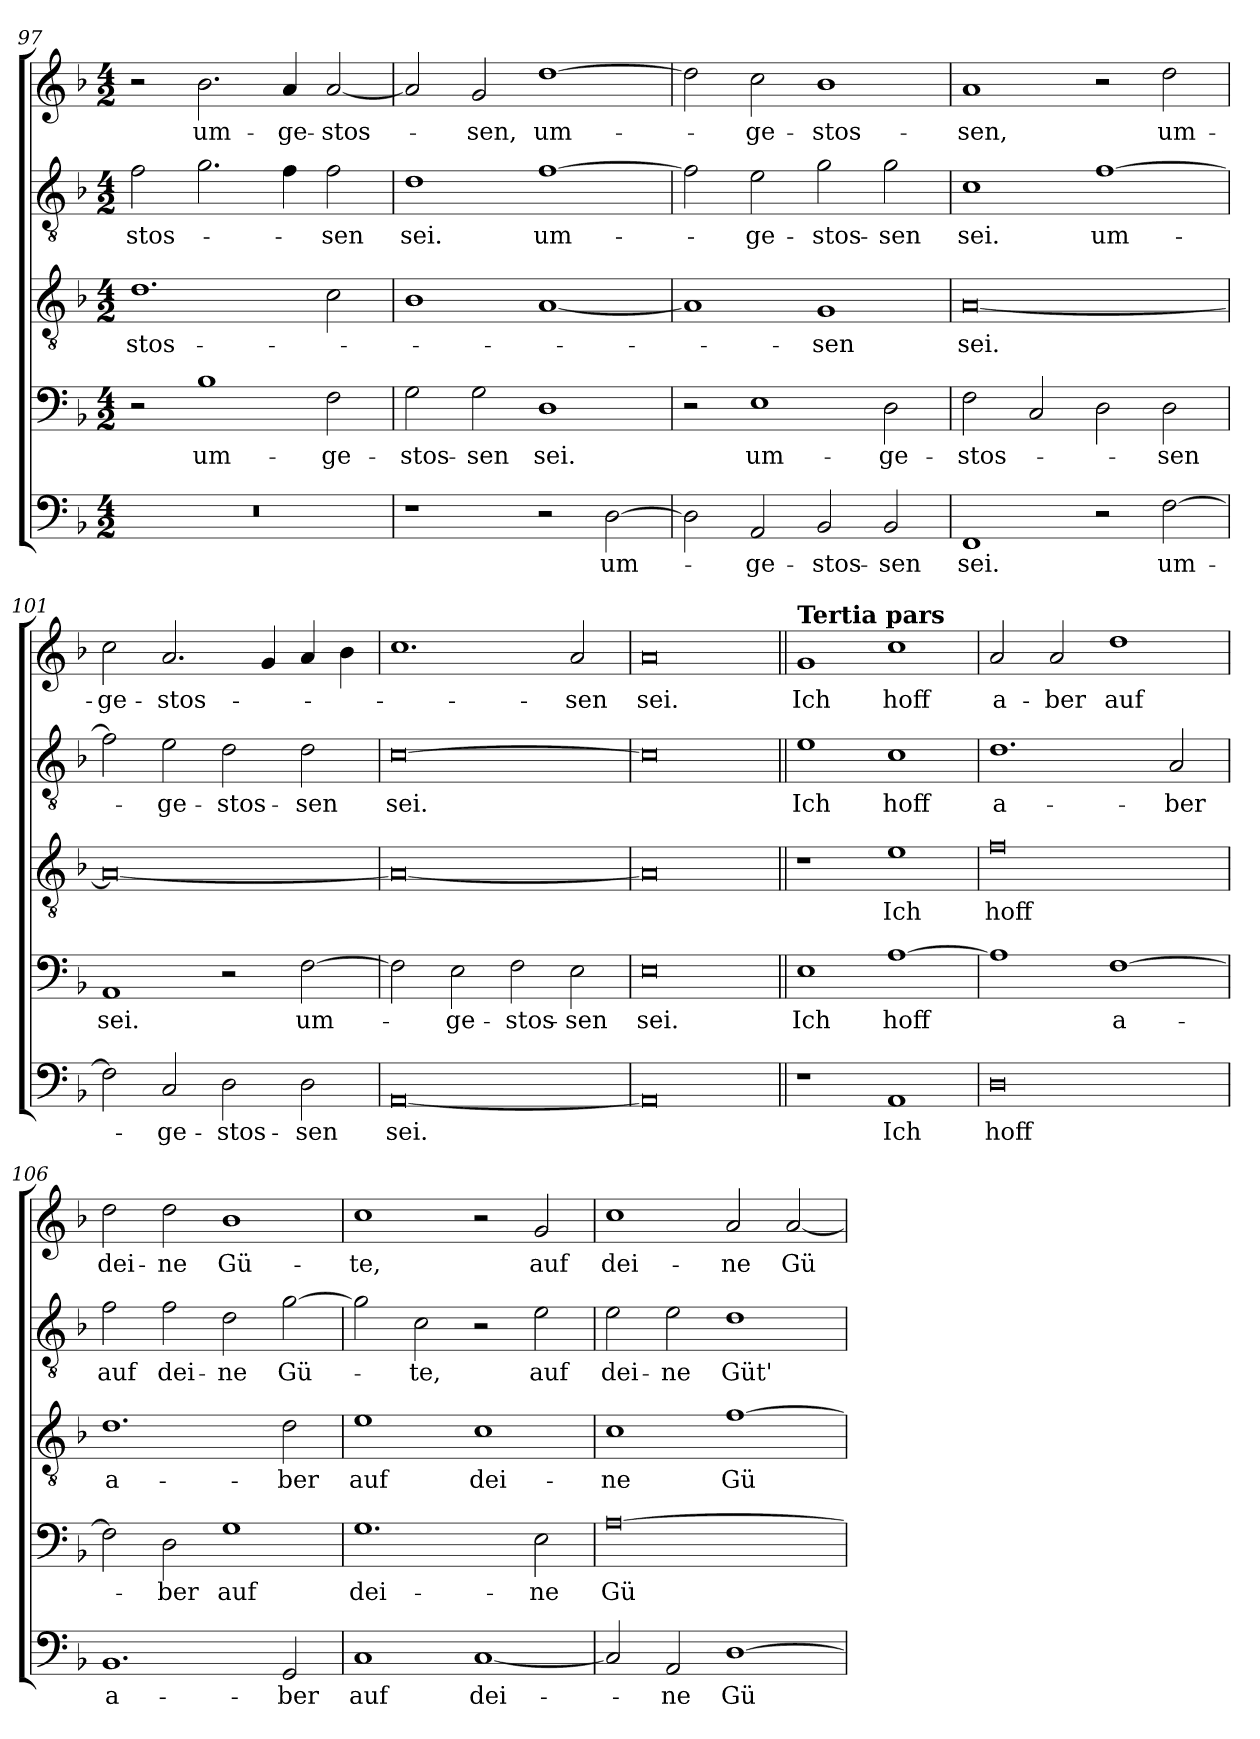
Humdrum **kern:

**kern	**text	**kern	**text	**kern	**text	**kern	**text	**kern	**text
*part5	*part5	*part4	*part4	*part3	*part3	*part2	*part2	*part1	*part1
*staff5	*staff5	*staff4	*staff4	*staff3	*staff3	*staff2	*staff2	*staff1	*staff1
*clefF4	*	*clefF4	*	*clefGv2	*	*clefGv2	*	*clefG2	*
*k[b-]	*	*k[b-]	*	*k[b-]	*	*k[b-]	*	*k[b-]	*
*F:	*	*F:	*	*F:	*	*F:	*	*F:	*
*M4/2	*	*M4/2	*	*M4/2	*	*M4/2	*	*M4/2	*
=97	=97	=97	=97	=97	=97	=97	=97	=97	=97
!	!	!	!	!	!LO:LY:b	!	!LO:LY:b	!	!
0r	.	2r	.	1.d	-stos-	2f\	-stos-	2r	.
!	!	!	!LO:LY:b	!	!	!	!	!	!LO:LY:b
.	.	1B-	um-	.	.	2.g\	.	2.b-\	um-
!	!	!	!	!	!	!	!	!	!LO:LY:b
.	.	.	.	.	.	4f\	.	4a/	-ge-
!	!	!	!LO:LY:b	!	!	!	!LO:LY:b	!	!LO:LY:b
.	.	2F\	-ge-	2c\	.	2f\	-sen	[2a/	-stos-
!!LO:LB:g=z
=98	=98	=98	=98	=98	=98	=98	=98	=98	=98
!	!	!	!LO:LY:b	!	!	!	!LO:LY:b	!	!
1r	.	2G\	-stos-	1B-	.	1d	sei.	2a/]	.
!	!	!	!LO:LY:b	!	!	!	!	!	!LO:LY:b
.	.	2G\	-sen	.	.	.	.	2g/	-sen,
!	!	!	!LO:LY:b	!	!	!	!LO:LY:b	!	!LO:LY:b
2r	.	1D	sei.	[1A	.	[1f	um-	[1dd	um-
!	!LO:LY:b	!	!	!	!	!	!	!	!
[2D\	um-	.	.	.	.	.	.	.	.
=99	=99	=99	=99	=99	=99	=99	=99	=99	=99
2D\]	.	2r	.	1A]	.	2f\]	.	2dd\]	.
!	!LO:LY:b	!	!LO:LY:b	!	!	!	!LO:LY:b	!	!LO:LY:b
2AA/	-ge-	1E	um-	.	.	2e\	-ge-	2cc\	-ge-
!	!LO:LY:b	!	!	!	!LO:LY:b	!	!LO:LY:b	!	!LO:LY:b
2BB-/	-stos-	.	.	1G	-sen	2g\	-stos-	1b-	-stos-
!	!LO:LY:b	!	!LO:LY:b	!	!	!	!LO:LY:b	!	!
2BB-/	-sen	2D\	-ge-	.	.	2g\	-sen	.	.
=100	=100	=100	=100	=100	=100	=100	=100	=100	=100
!	!LO:LY:b	!	!LO:LY:b	!	!LO:LY:b	!	!LO:LY:b	!	!LO:LY:b
1FF	sei.	2F\	-stos-	[0A	sei.	1c	sei.	1a	-sen,
.	.	2C/	.	.	.	.	.	.	.
!	!	!	!	!	!	!	!LO:LY:b	!	!
2r	.	2D\	.	.	.	[1f	um-	2r	.
!	!LO:LY:b	!	!LO:LY:b	!	!	!	!	!	!LO:LY:b
[2F\	um-	2D\	-sen	.	.	.	.	2dd\	um-
=101	=101	=101	=101	=101	=101	=101	=101	=101	=101
!	!	!	!LO:LY:b	!	!	!	!	!	!LO:LY:b
2F\]	.	1AA	sei.	0A_	.	2f\]	.	2cc\	-ge-
!	!LO:LY:b	!	!	!	!	!	!LO:LY:b	!	!LO:LY:b
2C/	-ge-	.	.	.	.	2e\	-ge-	2.a/	-stos-
!	!LO:LY:b	!	!	!	!	!	!LO:LY:b	!	!
2D\	-stos-	2r	.	.	.	2d\	-stos-	.	.
.	.	.	.	.	.	.	.	4g/	.
!	!LO:LY:b	!	!LO:LY:b	!	!	!	!LO:LY:b	!	!
2D\	-sen	[2F\	um-	.	.	2d\	-sen	4a/	.
.	.	.	.	.	.	.	.	4b-\	.
=102	=102	=102	=102	=102	=102	=102	=102	=102	=102
!	!LO:LY:b	!	!	!	!	!	!LO:LY:b	!	!
[0AA	sei.	2F\]	.	0A_	.	[0c	sei.	1.cc	.
!	!	!	!LO:LY:b	!	!	!	!	!	!
.	.	2E\	-ge-	.	.	.	.	.	.
!	!	!	!LO:LY:b	!	!	!	!	!	!
.	.	2F\	-stos-	.	.	.	.	.	.
!	!	!	!LO:LY:b	!	!	!	!	!	!LO:LY:b
.	.	2E\	-sen	.	.	.	.	2a/	-sen
=103	=103	=103	=103	=103	=103	=103	=103	=103	=103
!	!	!	!LO:LY:b	!	!	!	!	!	!LO:LY:b
0AA]	.	0E	sei.	0A]	.	0c]	.	0a	sei.
!!LO:LB:g=z
=104||	=104||	=104||	=104||	=104||	=104||	=104||	=104||	=104||	=104||
!	!	!	!	!	!	!	!	!LO:TX:a:B:t=Tertia  pars	!
!	!	!	!LO:LY:b	!	!	!	!LO:LY:b	!	!LO:LY:b
1r	.	1E	Ich	1r	.	1e	Ich	1g	Ich
!	!LO:LY:b	!	!LO:LY:b	!	!LO:LY:b	!	!LO:LY:b	!	!LO:LY:b
1AA	Ich	[1A	hoff	1e	Ich	1c	hoff	1cc	hoff
=105	=105	=105	=105	=105	=105	=105	=105	=105	=105
!	!LO:LY:b	!	!	!	!LO:LY:b	!	!LO:LY:b	!	!LO:LY:b
0D	hoff	1A]	.	0f	hoff	1.d	a-	2a/	a-
!	!	!	!	!	!	!	!	!	!LO:LY:b
.	.	.	.	.	.	.	.	2a/	-ber
!	!	!	!LO:LY:b	!	!	!	!	!	!LO:LY:b
.	.	[1F	a-	.	.	.	.	1dd	auf
!	!	!	!	!	!	!	!LO:LY:b	!	!
.	.	.	.	.	.	2A/	-ber	.	.
=106	=106	=106	=106	=106	=106	=106	=106	=106	=106
!	!LO:LY:b	!	!	!	!LO:LY:b	!	!LO:LY:b	!	!LO:LY:b
1.BB-	a-	2F\]	.	1.d	a-	2f\	auf	2dd\	dei-
!	!	!	!LO:LY:b	!	!	!	!LO:LY:b	!	!LO:LY:b
.	.	2D\	-ber	.	.	2f\	dei-	2dd\	-ne
!	!	!	!LO:LY:b	!	!	!	!LO:LY:b	!	!LO:LY:b
.	.	1G	auf	.	.	2d\	-ne	1b-	Gü-
!	!LO:LY:b	!	!	!	!LO:LY:b	!	!LO:LY:b	!	!
2GG/	-ber	.	.	2d\	-ber	[2g\	Gü-	.	.
=107	=107	=107	=107	=107	=107	=107	=107	=107	=107
!	!LO:LY:b	!	!LO:LY:b	!	!LO:LY:b	!	!	!	!LO:LY:b
1C	auf	1.G	dei-	1e	auf	2g\]	.	1cc	-te,
!	!	!	!	!	!	!	!LO:LY:b	!	!
.	.	.	.	.	.	2c\	-te,	.	.
!	!LO:LY:b	!	!	!	!LO:LY:b	!	!	!	!
[1C	dei-	.	.	1c	dei-	2r	.	2r	.
!	!	!	!LO:LY:b	!	!	!	!LO:LY:b	!	!LO:LY:b
.	.	2E\	-ne	.	.	2e\	auf	2g/	auf
=108	=108	=108	=108	=108	=108	=108	=108	=108	=108
!	!	!	!LO:LY:b	!	!LO:LY:b	!	!LO:LY:b	!	!LO:LY:b
2C/]	.	[0A	Gü-	1c	-ne	2e\	dei-	1cc	dei-
!	!LO:LY:b	!	!	!	!	!	!LO:LY:b	!	!
2AA/	-ne	.	.	.	.	2e\	-ne	.	.
!	!LO:LY:b	!	!	!	!LO:LY:b	!	!LO:LY:b	!	!LO:LY:b
[1D	Gü-	.	.	[1f	Gü-	1d	Güt'	2a/	-ne
!	!	!	!	!	!	!	!	!	!LO:LY:b
.	.	.	.	.	.	.	.	[2a/	Gü-
=	=	=	=	=	=	=	=	=	=
*-	*-	*-	*-	*-	*-	*-	*-	*-	*-
